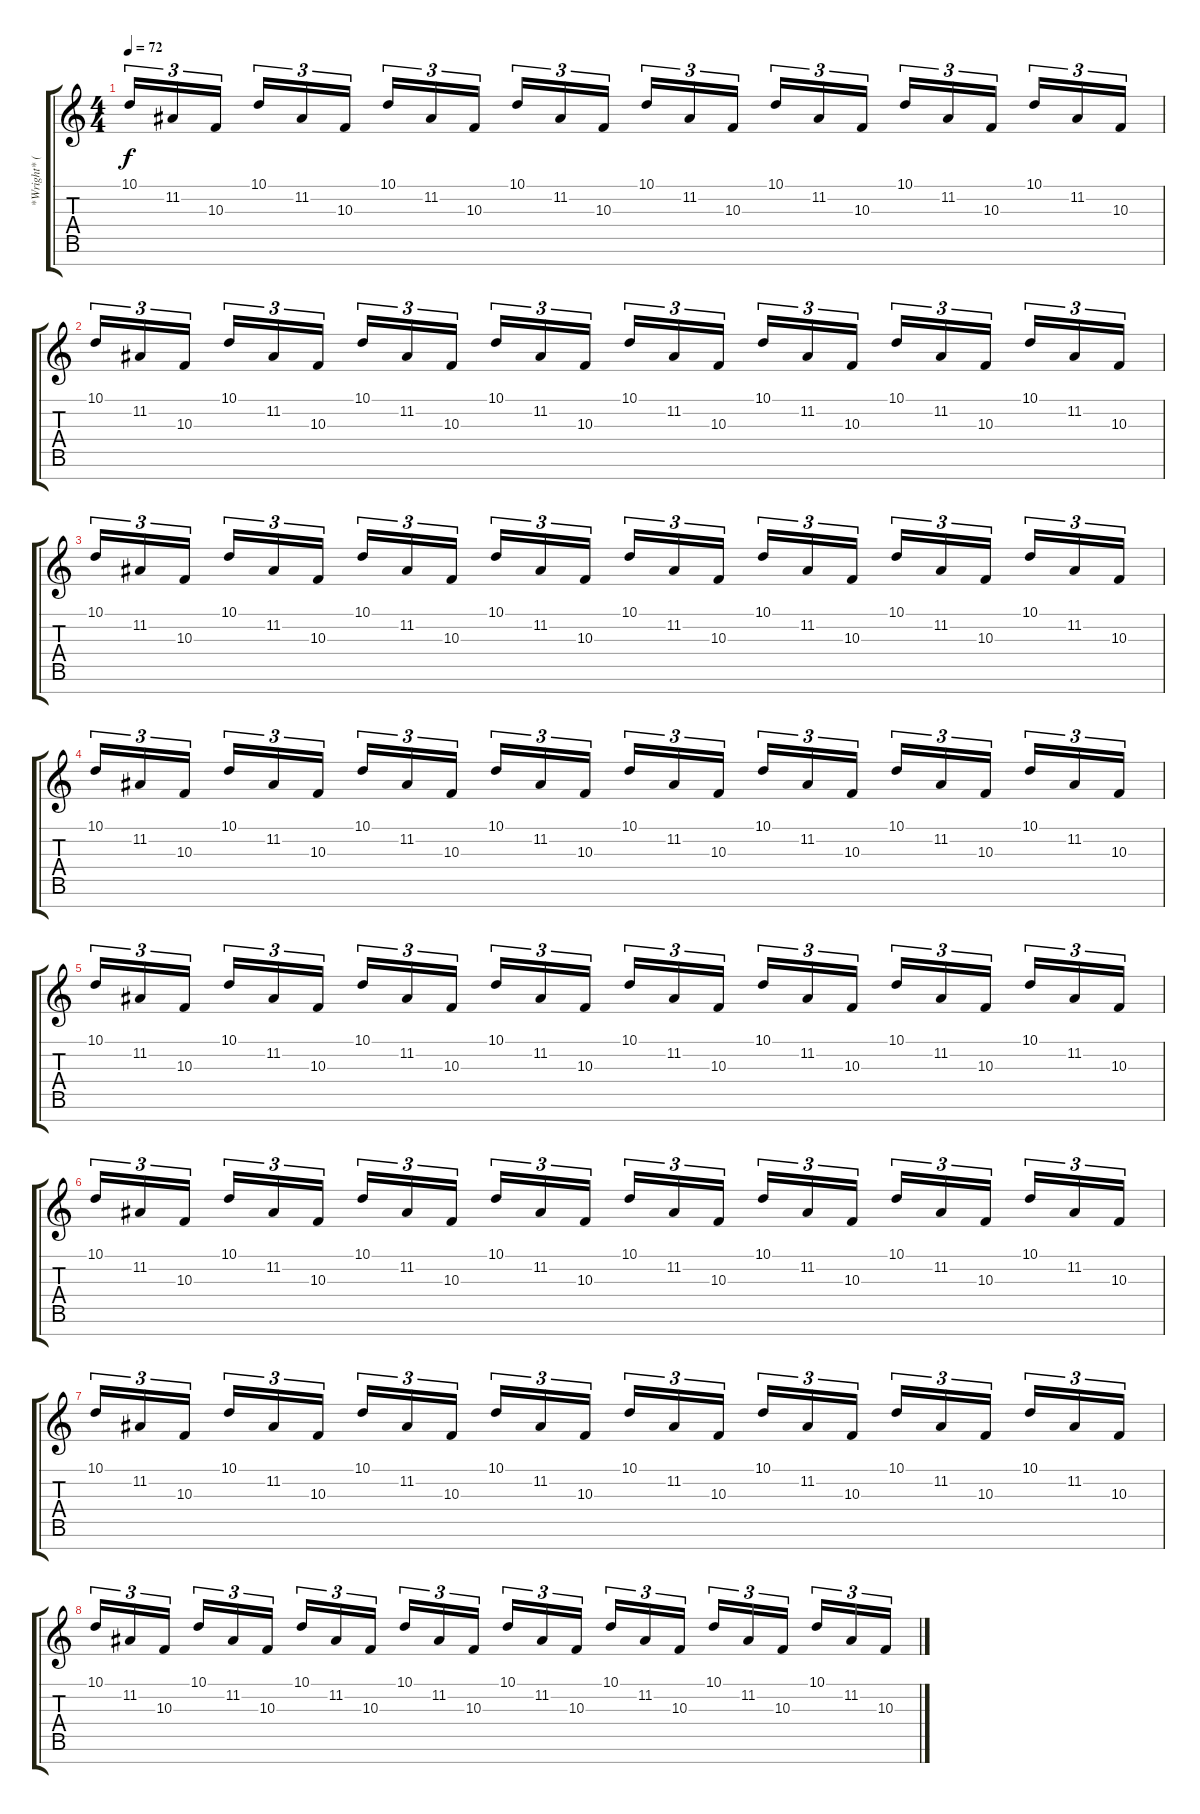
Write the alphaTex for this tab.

\track ("*Wright* (Organ II)" "*Wright* (") {instrument rockorgan}
\staff {score tabs}
\tuning (E4 B3 G3 D3 A2 E2 B1) {hide}
\ts (4 4)
\tempo 72
\clef g2
\ks c
10.1.16{tu (3 2) dy f} 11.2.16{tu (3 2)} 10.3.16{tu (3 2) beam splitsecondary} 10.1.16{tu (3 2)} 11.2.16{tu (3 2)} 10.3.16{tu (3 2)} 10.1.16{tu (3 2)} 11.2.16{tu (3 2)} 10.3.16{tu (3 2) beam splitsecondary} 10.1.16{tu (3 2)} 11.2.16{tu (3 2)} 10.3.16{tu (3 2)} 10.1.16{tu (3 2)} 11.2.16{tu (3 2)} 10.3.16{tu (3 2) beam splitsecondary} 10.1.16{tu (3 2)} 11.2.16{tu (3 2)} 10.3.16{tu (3 2)} 10.1.16{tu (3 2)} 11.2.16{tu (3 2)} 10.3.16{tu (3 2) beam splitsecondary} 10.1.16{tu (3 2)} 11.2.16{tu (3 2)} 10.3.16{tu (3 2)} |
10.1.16{tu (3 2) volume 0} 11.2.16{tu (3 2)} 10.3.16{tu (3 2) beam splitsecondary} 10.1.16{tu (3 2)} 11.2.16{tu (3 2)} 10.3.16{tu (3 2)} 10.1.16{tu (3 2)} 11.2.16{tu (3 2)} 10.3.16{tu (3 2) beam splitsecondary} 10.1.16{tu (3 2)} 11.2.16{tu (3 2)} 10.3.16{tu (3 2)} 10.1.16{tu (3 2)} 11.2.16{tu (3 2)} 10.3.16{tu (3 2) beam splitsecondary} 10.1.16{tu (3 2)} 11.2.16{tu (3 2)} 10.3.16{tu (3 2)} 10.1.16{tu (3 2)} 11.2.16{tu (3 2)} 10.3.16{tu (3 2) beam splitsecondary} 10.1.16{tu (3 2)} 11.2.16{tu (3 2)} 10.3.16{tu (3 2)} |
10.1.16{tu (3 2)} 11.2.16{tu (3 2)} 10.3.16{tu (3 2) beam splitsecondary} 10.1.16{tu (3 2) volume 13} 11.2.16{tu (3 2)} 10.3.16{tu (3 2)} 10.1.16{tu (3 2)} 11.2.16{tu (3 2)} 10.3.16{tu (3 2) beam splitsecondary} 10.1.16{tu (3 2)} 11.2.16{tu (3 2)} 10.3.16{tu (3 2)} 10.1.16{tu (3 2)} 11.2.16{tu (3 2)} 10.3.16{tu (3 2) beam splitsecondary} 10.1.16{tu (3 2)} 11.2.16{tu (3 2)} 10.3.16{tu (3 2)} 10.1.16{tu (3 2)} 11.2.16{tu (3 2)} 10.3.16{tu (3 2) beam splitsecondary} 10.1.16{tu (3 2)} 11.2.16{tu (3 2)} 10.3.16{tu (3 2)} |
10.1.16{tu (3 2)} 11.2.16{tu (3 2)} 10.3.16{tu (3 2) beam splitsecondary} 10.1.16{tu (3 2)} 11.2.16{tu (3 2)} 10.3.16{tu (3 2)} 10.1.16{tu (3 2)} 11.2.16{tu (3 2)} 10.3.16{tu (3 2) beam splitsecondary} 10.1.16{tu (3 2)} 11.2.16{tu (3 2)} 10.3.16{tu (3 2)} 10.1.16{tu (3 2)} 11.2.16{tu (3 2)} 10.3.16{tu (3 2) beam splitsecondary} 10.1.16{tu (3 2)} 11.2.16{tu (3 2)} 10.3.16{tu (3 2)} 10.1.16{tu (3 2)} 11.2.16{tu (3 2)} 10.3.16{tu (3 2) beam splitsecondary} 10.1.16{tu (3 2)} 11.2.16{tu (3 2)} 10.3.16{tu (3 2)} |
10.1.16{tu (3 2) volume 0} 11.2.16{tu (3 2)} 10.3.16{tu (3 2) beam splitsecondary} 10.1.16{tu (3 2)} 11.2.16{tu (3 2)} 10.3.16{tu (3 2)} 10.1.16{tu (3 2)} 11.2.16{tu (3 2)} 10.3.16{tu (3 2) beam splitsecondary} 10.1.16{tu (3 2)} 11.2.16{tu (3 2)} 10.3.16{tu (3 2)} 10.1.16{tu (3 2)} 11.2.16{tu (3 2)} 10.3.16{tu (3 2) beam splitsecondary} 10.1.16{tu (3 2)} 11.2.16{tu (3 2)} 10.3.16{tu (3 2)} 10.1.16{tu (3 2)} 11.2.16{tu (3 2)} 10.3.16{tu (3 2) beam splitsecondary} 10.1.16{tu (3 2)} 11.2.16{tu (3 2)} 10.3.16{tu (3 2)} |
10.1.16{tu (3 2)} 11.2.16{tu (3 2)} 10.3.16{tu (3 2) beam splitsecondary} 10.1.16{tu (3 2)} 11.2.16{tu (3 2)} 10.3.16{tu (3 2)} 10.1.16{tu (3 2)} 11.2.16{tu (3 2)} 10.3.16{tu (3 2) beam splitsecondary} 10.1.16{tu (3 2)} 11.2.16{tu (3 2)} 10.3.16{tu (3 2)} 10.1.16{tu (3 2)} 11.2.16{tu (3 2)} 10.3.16{tu (3 2) beam splitsecondary} 10.1.16{tu (3 2)} 11.2.16{tu (3 2)} 10.3.16{tu (3 2)} 10.1.16{tu (3 2)} 11.2.16{tu (3 2)} 10.3.16{tu (3 2) beam splitsecondary} 10.1.16{tu (3 2)} 11.2.16{tu (3 2)} 10.3.16{tu (3 2)} |
10.1.16{tu (3 2) volume 13} 11.2.16{tu (3 2)} 10.3.16{tu (3 2) beam splitsecondary} 10.1.16{tu (3 2)} 11.2.16{tu (3 2)} 10.3.16{tu (3 2)} 10.1.16{tu (3 2)} 11.2.16{tu (3 2)} 10.3.16{tu (3 2) beam splitsecondary} 10.1.16{tu (3 2)} 11.2.16{tu (3 2)} 10.3.16{tu (3 2)} 10.1.16{tu (3 2)} 11.2.16{tu (3 2)} 10.3.16{tu (3 2) beam splitsecondary} 10.1.16{tu (3 2)} 11.2.16{tu (3 2)} 10.3.16{tu (3 2)} 10.1.16{tu (3 2)} 11.2.16{tu (3 2)} 10.3.16{tu (3 2) beam splitsecondary} 10.1.16{tu (3 2)} 11.2.16{tu (3 2)} 10.3.16{tu (3 2)} |
10.1.16{tu (3 2)} 11.2.16{tu (3 2)} 10.3.16{tu (3 2) beam splitsecondary} 10.1.16{tu (3 2)} 11.2.16{tu (3 2)} 10.3.16{tu (3 2)} 10.1.16{tu (3 2)} 11.2.16{tu (3 2)} 10.3.16{tu (3 2) beam splitsecondary} 10.1.16{tu (3 2)} 11.2.16{tu (3 2)} 10.3.16{tu (3 2)} 10.1.16{tu (3 2)} 11.2.16{tu (3 2)} 10.3.16{tu (3 2) beam splitsecondary} 10.1.16{tu (3 2)} 11.2.16{tu (3 2)} 10.3.16{tu (3 2)} 10.1.16{tu (3 2)} 11.2.16{tu (3 2)} 10.3.16{tu (3 2) beam splitsecondary} 10.1.16{tu (3 2)} 11.2.16{tu (3 2)} 10.3.16{tu (3 2)}
